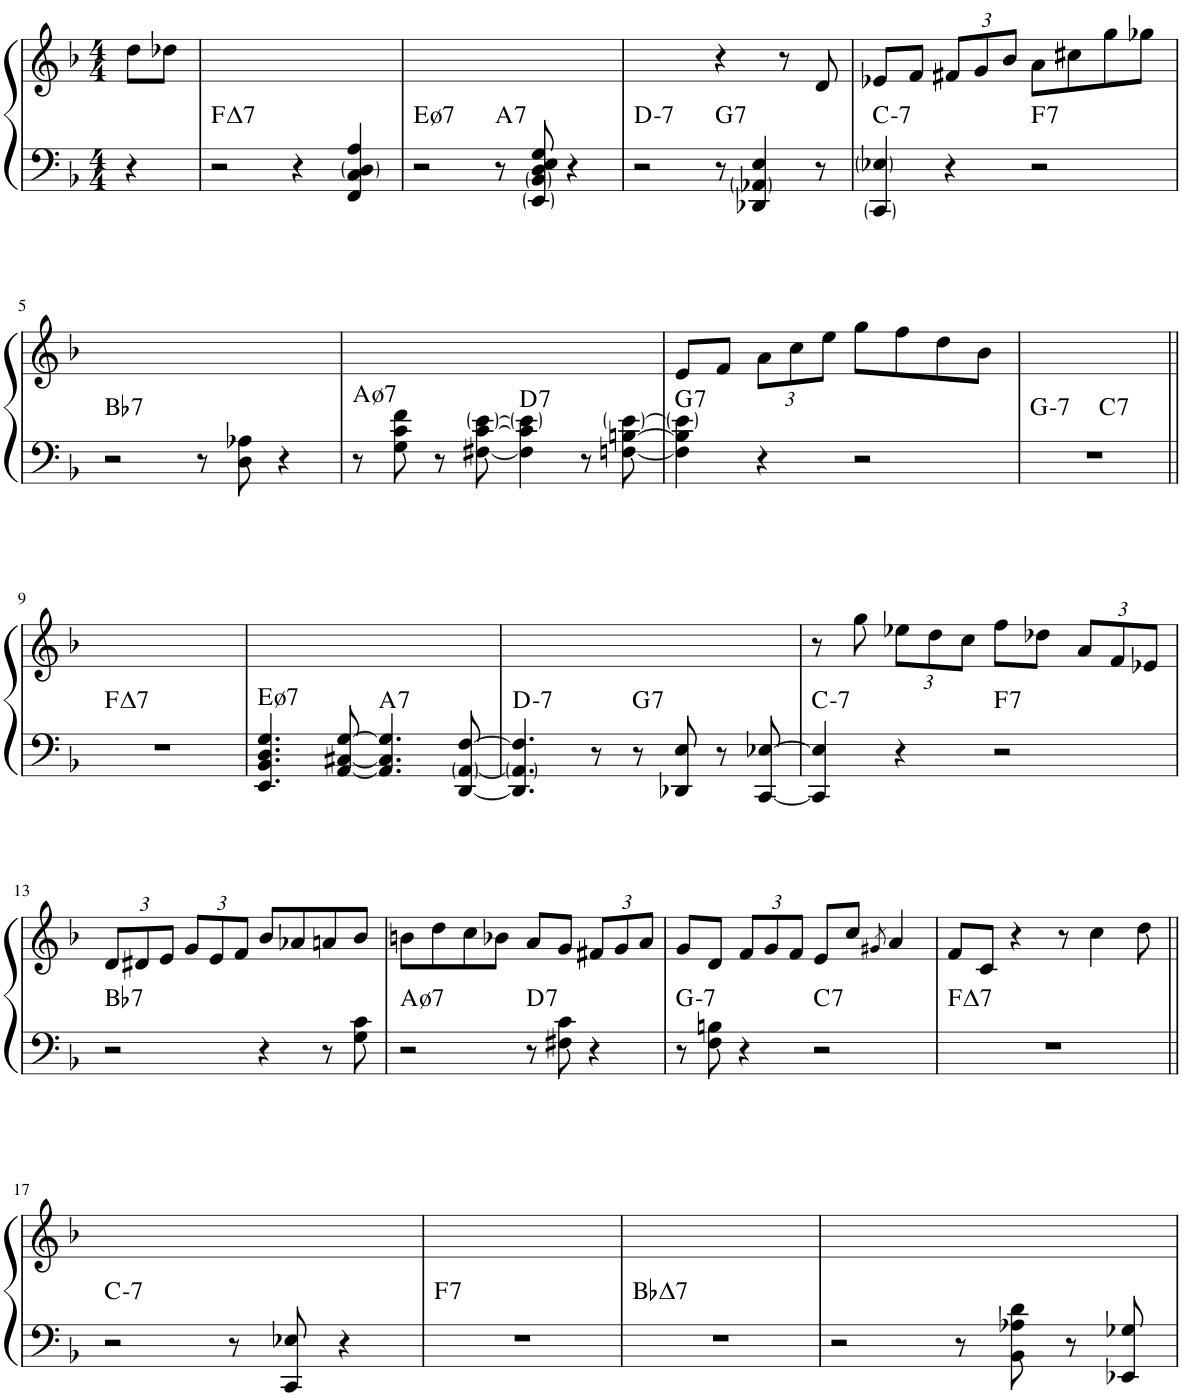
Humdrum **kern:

**kern	**kern	**harte
*part1	*part1	*part1
*staff2	*staff1	*
*I"Piano	*	*
*I'Pno.	*	*
*clefF4	*clefG2	*
*k[b-]	*k[b-]	*
*M4/4	*M4/4	*
=	=	=
4r	8dd\L	.
.	8dd-X\J	.
=1	=1	=1
!	!	!LO:H:kt=7
2r	1ryy	F:maj7
4r	.	.
4FF/ 4C/ 4D/ 4A/	.	.
=2	=2	=2
!	!	!LO:H:kt=7
*	*^	*
2r	1ryy	2ryy	E:hdim7
!	!	!	!LO:H:kt=7
8r	.	2ryy	A:7
8EE/ 8BB-/ 8D/ 8E/ 8G/	.	.	.
4r	.	.	.
=3	=3	=3	=3
!	!	!	!LO:H:kt=7
*	*v	*v	*
2r	2ryy	D:min7
!	!	!LO:H:kt=7
8r	4r	G:7
4DD-X/ 4AA-X/ 4E/	.	.
.	8r	.
8r	8d/	.
=4	=4	=4
!	!	!LO:H:kt=7
4CC/ 4E-X/	8e-X/L	C:min7
.	8f/J	.
*	*Xbrackettup	*
4r	12f#X/L	.
.	12g/	.
.	12b-/J	.
!	!	!LO:H:kt=7
2r	8a\L	F:7
.	8cc#X\	.
.	8gg\	.
.	8gg-X\J	.
!!LO:LB:g=z
=5	=5	=5
!	!	!LO:H:kt=7
2r	1ryy	Bb:7
8r	.	.
8D\ 8A-X\	.	.
4r	.	.
=6	=6	=6
!	!	!LO:H:kt=7
*	*^	*
8r	1ryy	2ryy	A:hdim7
8G\ 8c\ 8f\	.	.	.
8r	.	.	.
[8F#X\ [8c\ [8e\	.	.	.
!	!	!	!LO:H:kt=7
4F#\] 4c\] 4e\]	.	2ryy	D:7
8r	.	.	.
[8Fn\ [8Bn\ [8e\	.	.	.
=7	=7	=7	=7
!	!	!	!LO:H:kt=7
*	*v	*v	*
4F\] 4B\] 4e\]	8e/L	G:7
.	8f/J	.
4r	12a\L	.
.	12cc\	.
.	12ee\J	.
2r	8gg\L	.
.	8ff\	.
.	8dd\	.
.	8b-\J	.
=8	=8	=8
!	!	!LO:H:kt=7
*	*^	*
1r	1ryy	2ryy	G:min7
!	!	!	!LO:H:kt=7
.	.	2ryy	C:7
!!LO:LB:g=z
=9||	=9||	=9||	=9||
!	!	!	!LO:H:kt=7
*	*v	*v	*
1r	1ryy	F:maj7
=10	=10	=10
!	!	!LO:H:kt=7
*	*^	*
4.EE/ 4.BB-/ 4.D/ 4.G/	1ryy	2ryy	E:hdim7
[8AA/ [8C#X/ [8G/	.	.	.
!	!	!	!LO:H:kt=7
4.AA/] 4.C#/] 4.G/]	.	2ryy	A:7
[8DD/ [8AA/ [8F/	.	.	.
=11	=11	=11	=11
!	!	!	!LO:H:kt=7
4.DD/] 4.AA/] 4.F/]	1ryy	2ryy	D:min7
8r	.	.	.
!	!	!	!LO:H:kt=7
8r	.	2ryy	G:7
8DD-X/ 8E/	.	.	.
8r	.	.	.
[8CC/ [8E-X/	.	.	.
=12	=12	=12	=12
!	!	!	!LO:H:kt=7
*	*v	*v	*
4CC/] 4E-/]	8r	C:min7
.	8gg\	.
4r	12ee-X\L	.
.	12dd\	.
.	12cc\J	.
!	!	!LO:H:kt=7
2r	8ff\L	F:7
.	8dd-X\J	.
.	12a/L	.
.	12f/	.
.	12e-X/J	.
!!LO:LB:g=z
=13	=13	=13
!	!	!LO:H:kt=7
2r	12d/L	Bb:7
.	12d#X/	.
.	12e/J	.
.	12g/L	.
.	12e/	.
.	12f/J	.
4r	8b-/L	.
.	8a-X/	.
8r	8an/	.
8G\ 8c\	8b-/J	.
=14	=14	=14
!	!	!LO:H:kt=7
2r	8bn\L	A:hdim7
.	8dd\	.
.	8cc\	.
.	8b-X\J	.
!	!	!LO:H:kt=7
8r	8a/L	D:7
8F#X\ 8c\	8g/J	.
4r	12f#X/L	.
.	12g/	.
.	12a/J	.
=15	=15	=15
!	!	!LO:H:kt=7
8r	8g/L	G:min7
8F\ 8Bn\	8d/J	.
4r	12f/L	.
.	12g/	.
.	12f/J	.
!	!	!LO:H:kt=7
2r	8e/L	C:7
.	8cc/J	.
.	8qg#X/	.
.	4a/	.
=16	=16	=16
!	!	!LO:H:kt=7
1r	8f/L	F:maj7
.	8c/J	.
.	4r	.
.	8r	.
.	4cc\	.
.	8dd\	.
!!LO:LB:g=z
=17||	=17||	=17||
!	!	!LO:H:kt=7
2r	1ryy	C:min7
8r	.	.
8CC/ 8E-X/	.	.
4r	.	.
=18	=18	=18
!	!	!LO:H:kt=7
1r	1ryy	F:7
=19	=19	=19
!	!	!LO:H:kt=7
1r	1ryy	Bb:maj7
=20	=20	=20
2r	1ryy	.
8r	.	.
8BB-\ 8A-X\ 8d\	.	.
8r	.	.
8EE-X/ 8G-X/	.	.
=	=	=
*-	*-	*-
